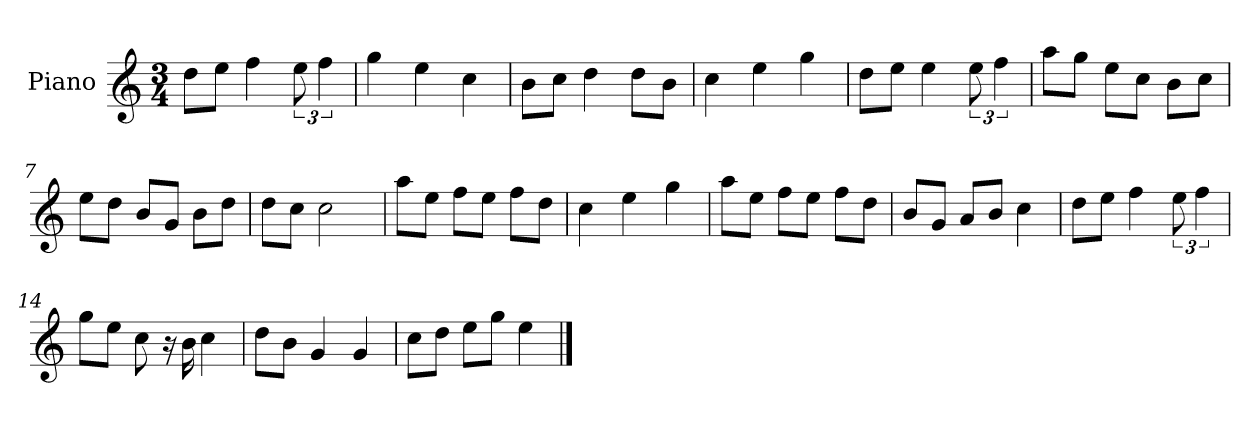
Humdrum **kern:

**kern
*part1
*staff1
*I"Piano
*I'P-no
*clefG2
*k[]
*M3/4
*MM91
=1
8dd\L
8ee\J
4ff\
12ee\
6ff\
=2
4gg\
4ee\
4cc\
=3
8b\L
8cc\J
4dd\
8dd\L
8b\J
=4
4cc\
4ee\
4gg\
=5
8dd\L
8ee\J
4ee\
12ee\
6ff\
=6
8aa\L
8gg\J
8ee\L
8cc\J
8b\L
8cc\J
=7
8ee\L
8dd\J
8b/L
8g/J
8b\L
8dd\J
=8
8dd\L
8cc\J
2cc\
!!LO:LB:g=z
=9
8aa\L
8ee\J
8ff\L
8ee\J
8ff\L
8dd\J
=10
4cc\
4ee\
4gg\
=11
8aa\L
8ee\J
8ff\L
8ee\J
8ff\L
8dd\J
=12
8b/L
8g/J
8a/L
8b/J
4cc\
=13
8dd\L
8ee\J
4ff\
12ee\
6ff\
=14
8gg\L
8ee\J
8cc\
16r
16b\
4cc\
=15
8dd\L
8b\J
4g/
4g/
=16
8cc\L
8dd\J
8ee\L
8gg\J
4ee\
==
*-
